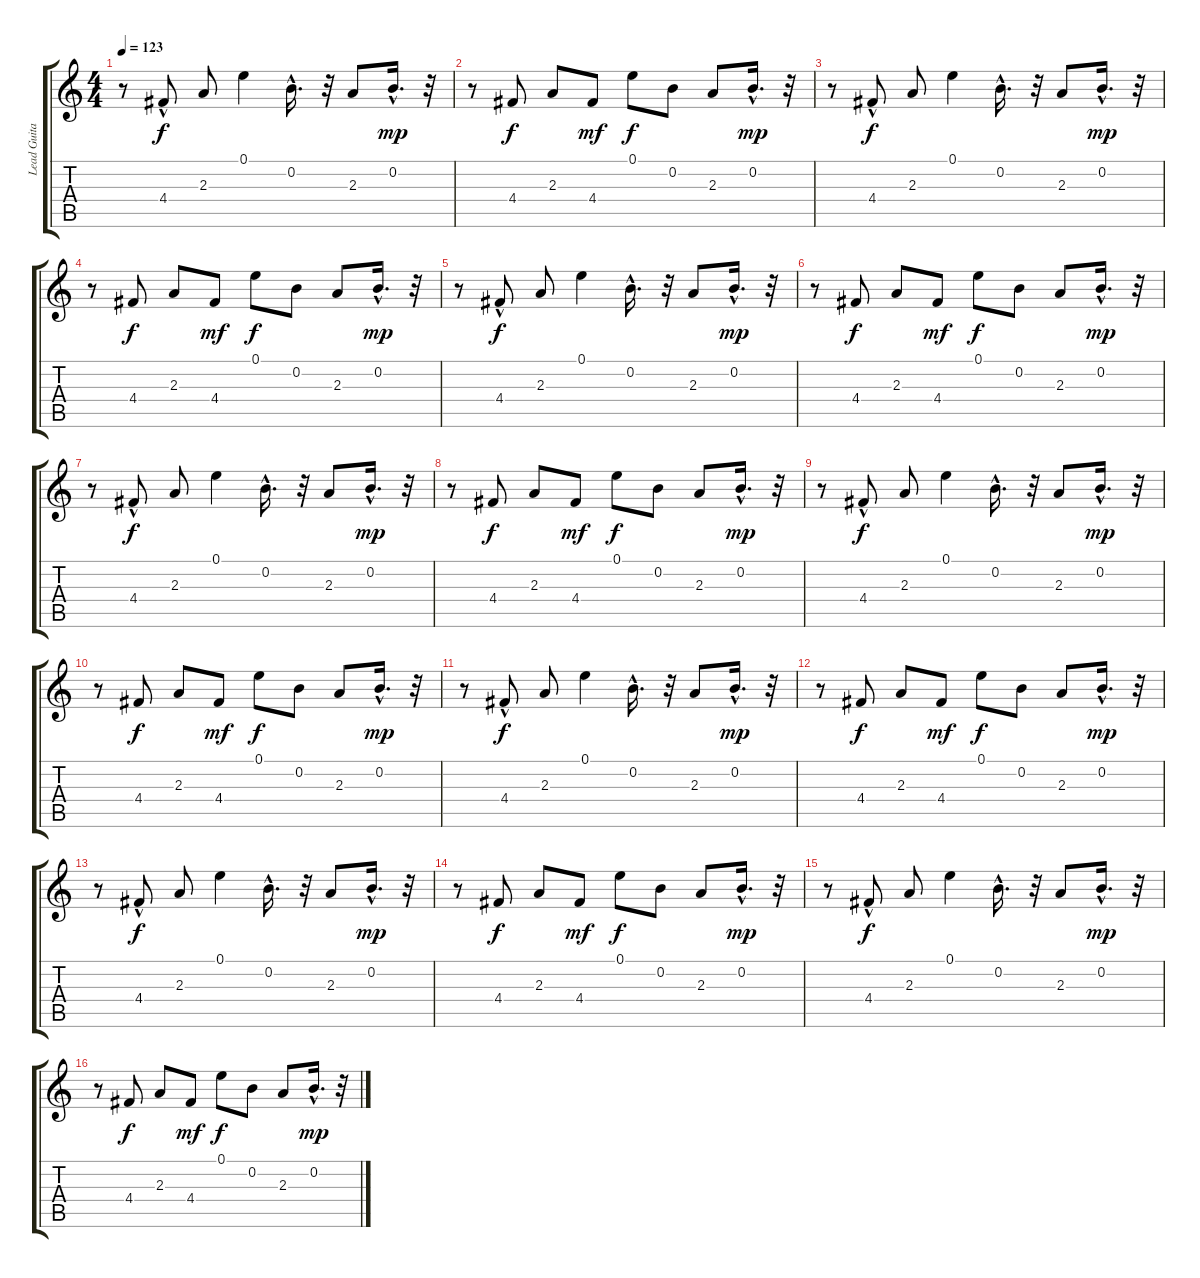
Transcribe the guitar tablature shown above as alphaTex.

\track ("Lead Guitar" "Lead Guita") {instrument electricguitarclean}
\staff {score tabs}
\tuning (E4 B3 G3 D3 A2 E2) {hide}
\ts (4 4)
\tempo 123
\clef g2
\ks c
r.8{dy mp} 4.4{hac}.8{dy f} 2.3.8 0.1.4 0.2{hac}.16{d} r.32 2.3.8 0.2{hac}.16{d dy mp} r.32 |
r.8 4.4.8{dy f} 2.3.8 4.4.8{dy mf} 0.1.8{dy f} 0.2.8 2.3.8 0.2{hac}.16{d dy mp} r.32 |
r.8 4.4{hac}.8{dy f} 2.3.8 0.1.4 0.2{hac}.16{d} r.32 2.3.8 0.2{hac}.16{d dy mp} r.32 |
r.8 4.4.8{dy f} 2.3.8 4.4.8{dy mf} 0.1.8{dy f} 0.2.8 2.3.8 0.2{hac}.16{d dy mp} r.32 |
r.8 4.4{hac}.8{dy f} 2.3.8 0.1.4 0.2{hac}.16{d} r.32 2.3.8 0.2{hac}.16{d dy mp} r.32 |
r.8 4.4.8{dy f} 2.3.8 4.4.8{dy mf} 0.1.8{dy f} 0.2.8 2.3.8 0.2{hac}.16{d dy mp} r.32 |
r.8 4.4{hac}.8{dy f} 2.3.8 0.1.4 0.2{hac}.16{d} r.32 2.3.8 0.2{hac}.16{d dy mp} r.32 |
r.8 4.4.8{dy f} 2.3.8 4.4.8{dy mf} 0.1.8{dy f} 0.2.8 2.3.8 0.2{hac}.16{d dy mp} r.32 |
r.8 4.4{hac}.8{dy f} 2.3.8 0.1.4 0.2{hac}.16{d} r.32 2.3.8 0.2{hac}.16{d dy mp} r.32 |
r.8 4.4.8{dy f} 2.3.8 4.4.8{dy mf} 0.1.8{dy f} 0.2.8 2.3.8 0.2{hac}.16{d dy mp} r.32 |
r.8 4.4{hac}.8{dy f} 2.3.8 0.1.4 0.2{hac}.16{d} r.32 2.3.8 0.2{hac}.16{d dy mp} r.32 |
r.8 4.4.8{dy f} 2.3.8 4.4.8{dy mf} 0.1.8{dy f} 0.2.8 2.3.8 0.2{hac}.16{d dy mp} r.32 |
r.8 4.4{hac}.8{dy f} 2.3.8 0.1.4 0.2{hac}.16{d} r.32 2.3.8 0.2{hac}.16{d dy mp} r.32 |
r.8 4.4.8{dy f} 2.3.8 4.4.8{dy mf} 0.1.8{dy f} 0.2.8 2.3.8 0.2{hac}.16{d dy mp} r.32 |
r.8 4.4{hac}.8{dy f} 2.3.8 0.1.4 0.2{hac}.16{d} r.32 2.3.8 0.2{hac}.16{d dy mp} r.32 |
r.8 4.4.8{dy f} 2.3.8 4.4.8{dy mf} 0.1.8{dy f} 0.2.8 2.3.8 0.2{hac}.16{d dy mp} r.32
